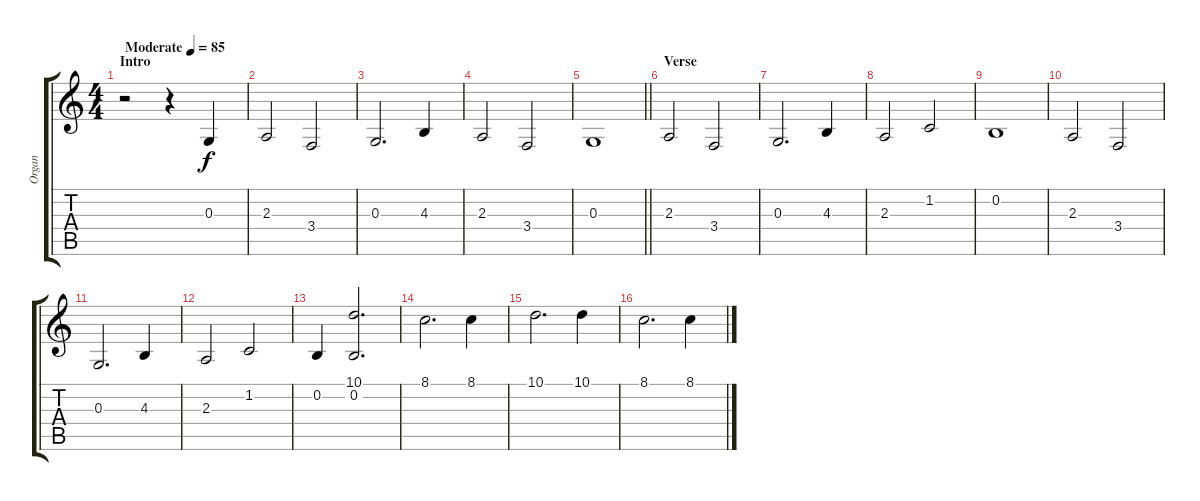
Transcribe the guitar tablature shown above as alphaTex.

\track ("Organ" "Organ") {instrument drawbarorgan}
\staff {score tabs}
\tuning (E4 B3 G3 D3 A2 E2) {hide}
\ts (4 4)
\section ("" "Intro")
\tempo (85 "Moderate")
\clef g2
\ks c
r.2{dy f instrument drawbarorgan} r.4 0.3.4 |
2.3.2 3.4.2 |
0.3.2{d} 4.3.4 |
2.3.2 3.4.2 |
\barLineRight lightlight
0.3.1 |
\section ("" "Verse")
2.3.2 3.4.2 |
0.3.2{d} 4.3.4 |
2.3.2 1.2.2 |
0.2.1 |
2.3.2 3.4.2 |
0.3.2{d} 4.3.4 |
2.3.2 1.2.2 |
0.2.4 (10.1 0.2).2{d} |
8.1.2{d} 8.1.4 |
10.1.2{d} 10.1.4 |
8.1.2{d} 8.1.4
